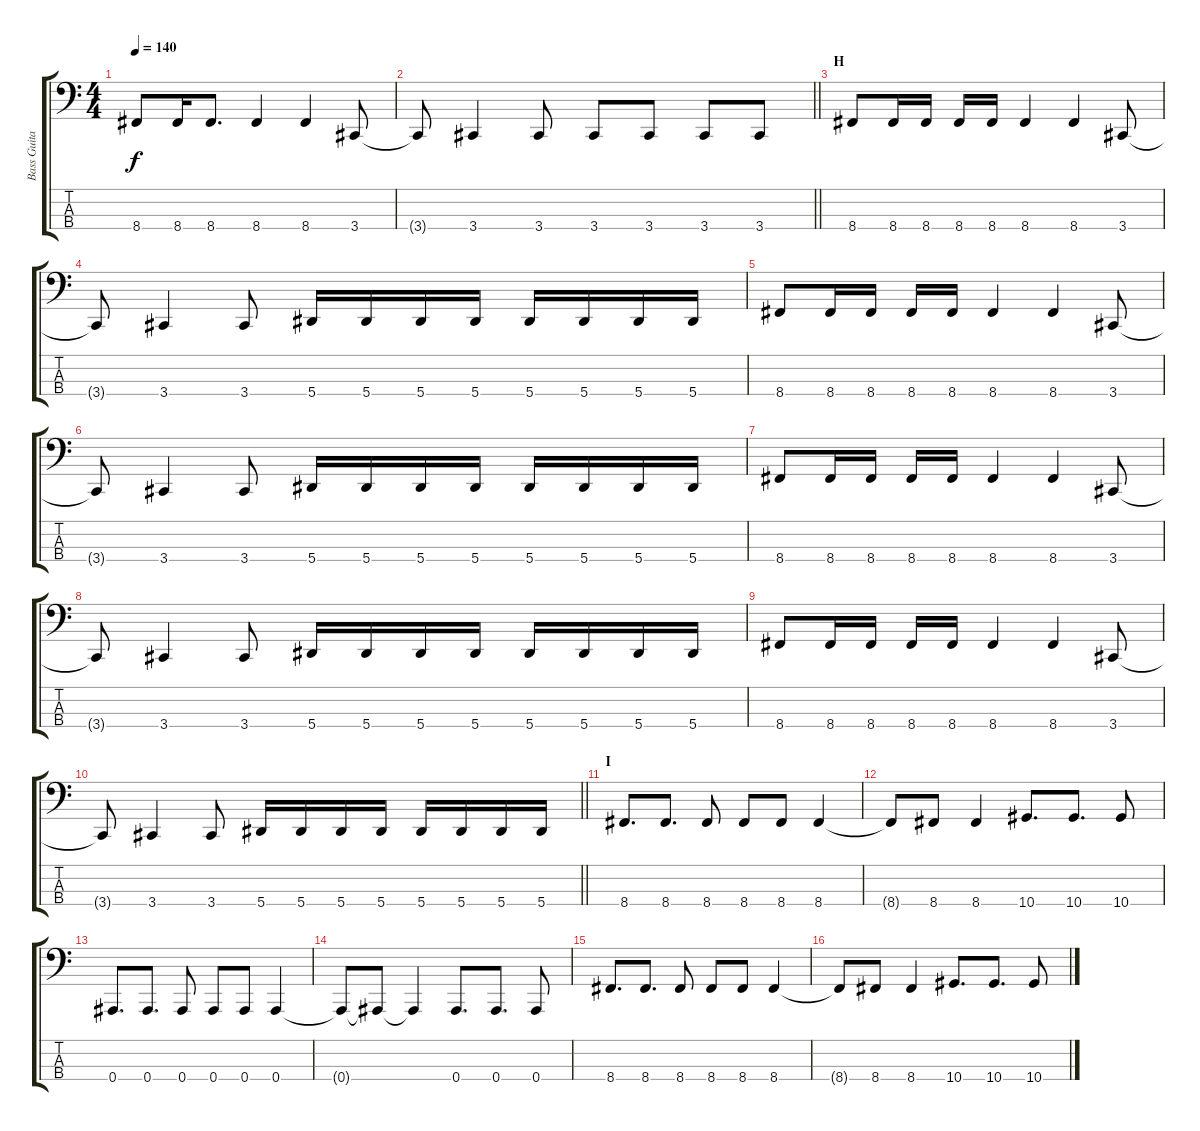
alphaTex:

\track ("Bass Guitar: John Kis Gyevi" "Bass Guita") {instrument electricbasspick}
\staff {score tabs}
\tuning (Eb2 Bb1 F1 Bb0) {hide}
\ts (4 4)
\tempo 140
\clef f4
\ks c
8.4.8{dy f} 8.4.16 8.4.8{d} 8.4.4 8.4.4 3.4.8 |
\barLineRight lightlight
3.4{t}.8 3.4.4 3.4.8 3.4.8 3.4.8 3.4.8 3.4.8 |
\section ("" "H")
8.4.8 8.4.16 8.4.16 8.4.16 8.4.16 8.4.4 8.4.4 3.4.8 |
3.4{t}.8 3.4.4 3.4.8 5.4.16 5.4.16 5.4.16 5.4.16 5.4.16 5.4.16 5.4.16 5.4.16 |
8.4.8 8.4.16 8.4.16 8.4.16 8.4.16 8.4.4 8.4.4 3.4.8 |
3.4{t}.8 3.4.4 3.4.8 5.4.16 5.4.16 5.4.16 5.4.16 5.4.16 5.4.16 5.4.16 5.4.16 |
8.4.8 8.4.16 8.4.16 8.4.16 8.4.16 8.4.4 8.4.4 3.4.8 |
3.4{t}.8 3.4.4 3.4.8 5.4.16 5.4.16 5.4.16 5.4.16 5.4.16 5.4.16 5.4.16 5.4.16 |
8.4.8 8.4.16 8.4.16 8.4.16 8.4.16 8.4.4 8.4.4 3.4.8 |
\barLineRight lightlight
3.4{t}.8 3.4.4 3.4.8 5.4.16 5.4.16 5.4.16 5.4.16 5.4.16 5.4.16 5.4.16 5.4.16 |
\section ("" "I")
8.4.8{d} 8.4.8{d} 8.4.8 8.4.8 8.4.8 8.4.4 |
8.4{t}.8 8.4.8 8.4.4 10.4.8{d} 10.4.8{d} 10.4.8 |
0.4.8{d} 0.4.8{d} 0.4.8 0.4.8 0.4.8 0.4.4 |
0.4{t}.8 0.4{t}.8 0.4{t}.4 0.4.8{d} 0.4.8{d} 0.4.8 |
8.4.8{d} 8.4.8{d} 8.4.8 8.4.8 8.4.8 8.4.4 |
8.4{t}.8 8.4.8 8.4.4 10.4.8{d} 10.4.8{d} 10.4.8
